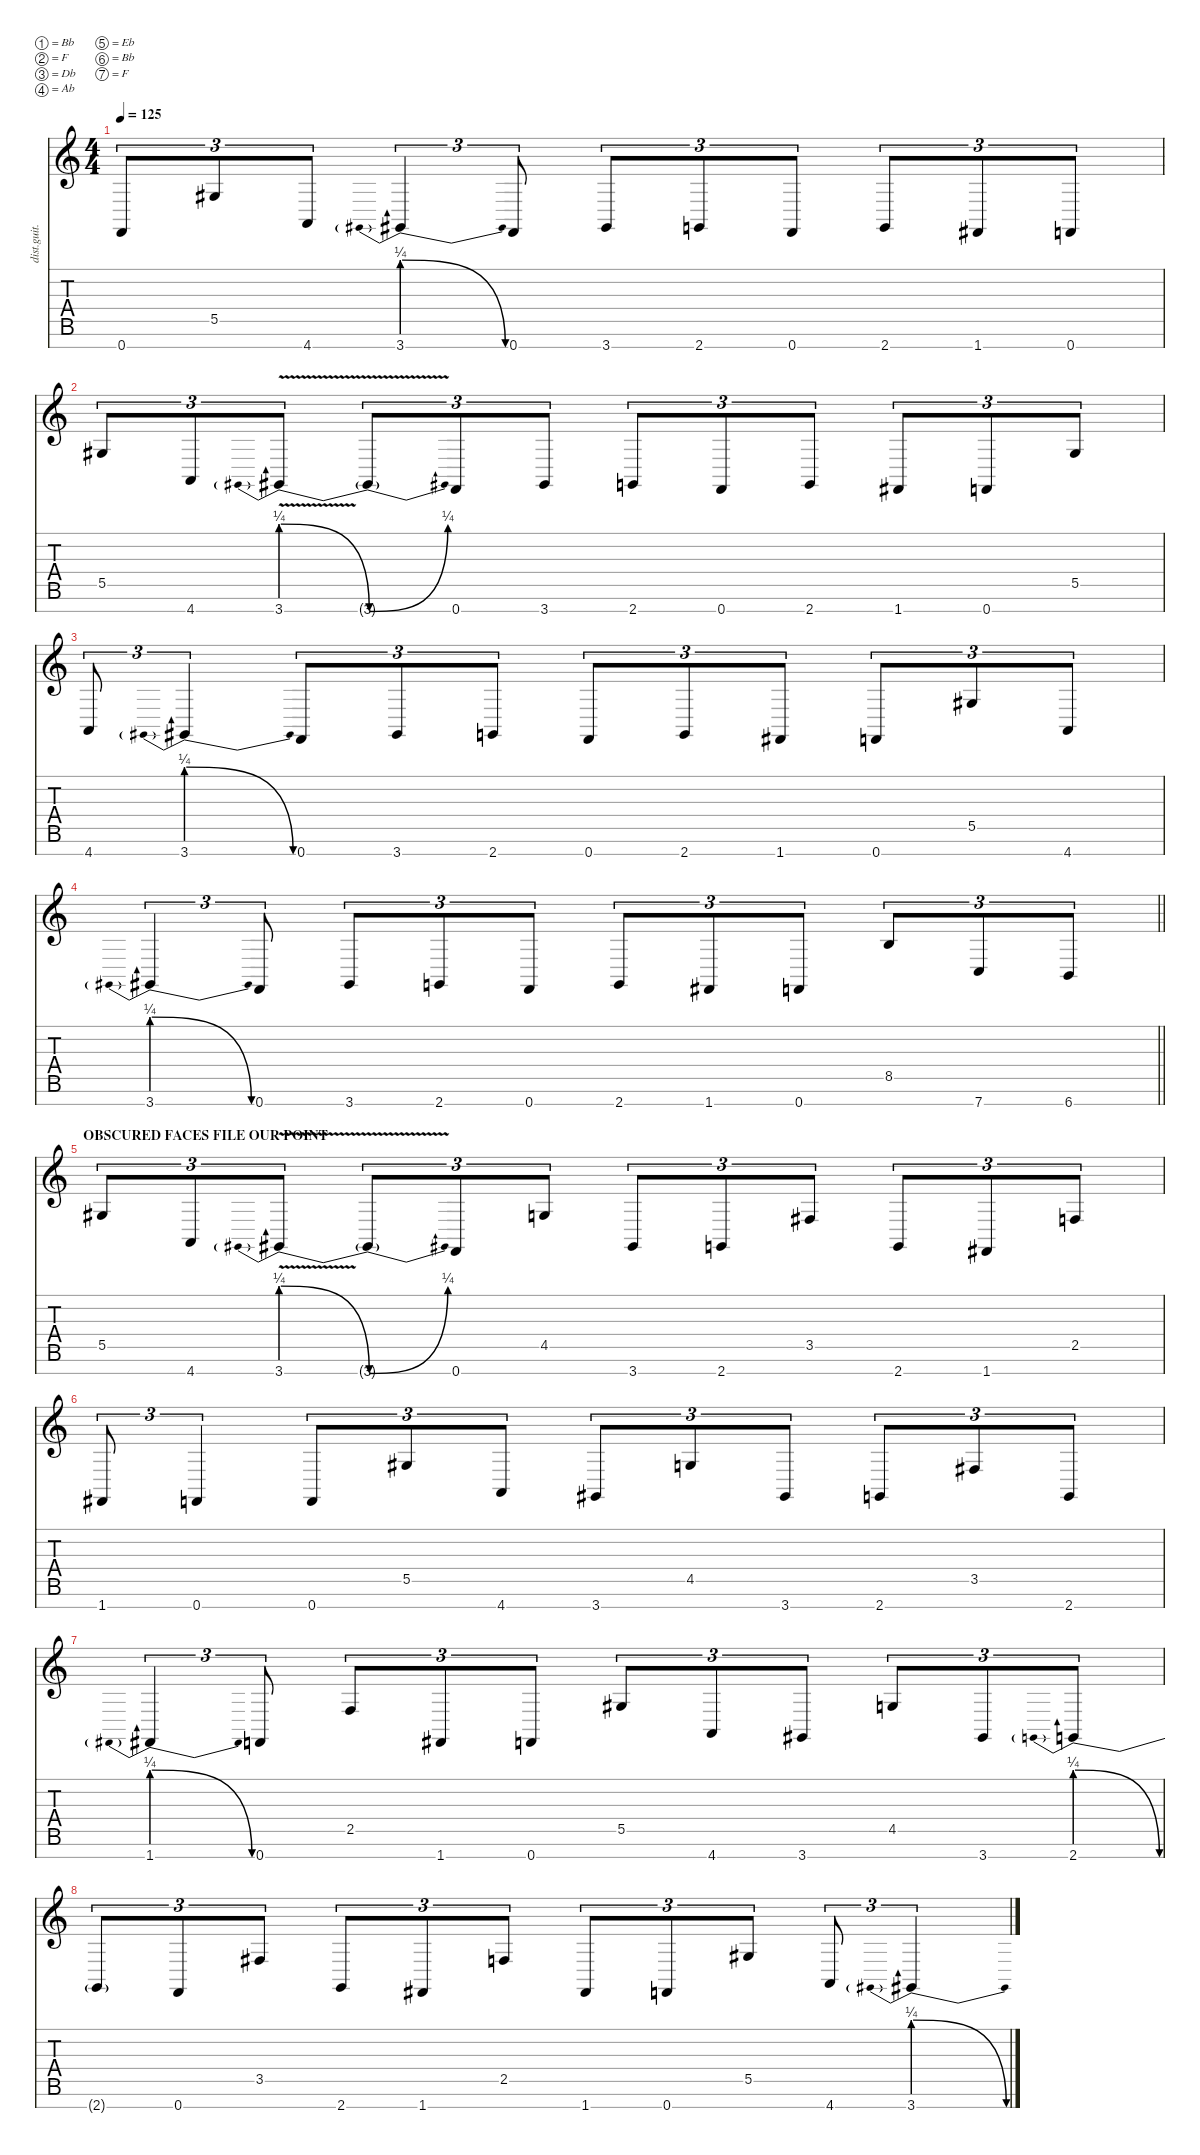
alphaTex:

\defaultSystemsLayout 4
\hideDynamics
\bracketExtendMode nobrackets
\track ("8 string GUITAR 2 (Marten Hagstrom)" "dist.guit.") {instrument distortionguitar}
\staff {score tabs}
\tuning (Bb3 F3 Db3 Ab2 Eb2 Bb1 F1)
\ts (4 4)
\tempo 125
\clef g2
\ks c
0.7.8{tu (3 2) dy f beam Up} 5.5{acc #}.8{tu (3 2) beam Up} 4.7.8{tu (3 2) beam Up} 3.7{be (prebendrelease 0 1 30 0) acc #}.4{tu (3 2) beam Up} 0.7.8{tu (3 2) beam Up} 3.7{acc #}.8{tu (3 2) beam Up} 2.7.8{tu (3 2) beam Up} 0.7.8{tu (3 2) beam Up} 2.7.8{tu (3 2) beam Up} 1.7{acc #}.8{tu (3 2) beam Up} 0.7.8{tu (3 2) beam Up} |
5.5{acc #}.8{tu (3 2) beam Up} 4.7.8{tu (3 2) beam Up} 3.7{be (prebendrelease 0 1 60 0) v acc #}.8{tu (3 2) beam Up} 3.7{be (bend 0 0 60 1) t acc #}.8{tu (3 2) beam Up} 0.7.8{tu (3 2) beam Up} 3.7{acc #}.8{tu (3 2) beam Up} 2.7.8{tu (3 2) beam Up} 0.7.8{tu (3 2) beam Up} 2.7.8{tu (3 2) beam Up} 1.7{acc #}.8{tu (3 2) beam Up} 0.7.8{tu (3 2) beam Up} 5.5{acc #}.8{tu (3 2) beam Up} |
4.7.8{tu (3 2) beam Up} 3.7{be (prebendrelease 0 1 30 0) acc #}.4{tu (3 2) beam Up} 0.7.8{tu (3 2) beam Up} 3.7{acc #}.8{tu (3 2) beam Up} 2.7.8{tu (3 2) beam Up} 0.7.8{tu (3 2) beam Up} 2.7.8{tu (3 2) beam Up} 1.7{acc #}.8{tu (3 2) beam Up} 0.7.8{tu (3 2) beam Up} 5.5{acc #}.8{tu (3 2) beam Up} 4.7.8{tu (3 2) beam Up} |
\barLineRight lightlight
3.7{be (prebendrelease 0 1 30 0) acc #}.4{tu (3 2) beam Up} 0.7.8{tu (3 2) beam Up} 3.7{acc #}.8{tu (3 2) beam Up} 2.7.8{tu (3 2) beam Up} 0.7.8{tu (3 2) beam Up} 2.7.8{tu (3 2) beam Up} 1.7{acc #}.8{tu (3 2) beam Up} 0.7.8{tu (3 2) beam Up} 8.5.8{tu (3 2) beam Up} 7.7.8{tu (3 2) beam Up} 6.7.8{tu (3 2) beam Up} |
\section ("" "OBSCURED FACES FILE OUR POINT")
5.5{acc #}.8{tu (3 2) beam Up} 4.7.8{tu (3 2) beam Up} 3.7{be (prebendrelease 0 1 60 0) v acc #}.8{tu (3 2) beam Up} 3.7{be (bend 0 0 60 1) t acc #}.8{tu (3 2) beam Up} 0.7.8{tu (3 2) beam Up} 4.5.8{tu (3 2) beam Up} 3.7{acc #}.8{tu (3 2) beam Up} 2.7.8{tu (3 2) beam Up} 3.5{acc #}.8{tu (3 2) beam Up} 2.7.8{tu (3 2) beam Up} 1.7{acc #}.8{tu (3 2) beam Up} 2.5.8{tu (3 2) beam Up} |
1.7{acc #}.8{tu (3 2) beam Up} 0.7.4{tu (3 2) beam Up} 0.7.8{tu (3 2) beam Up} 5.5{acc #}.8{tu (3 2) beam Up} 4.7.8{tu (3 2) beam Up} 3.7{acc #}.8{tu (3 2) beam Up} 4.5.8{tu (3 2) beam Up} 3.7{acc #}.8{tu (3 2) beam Up} 2.7.8{tu (3 2) beam Up} 3.5{acc #}.8{tu (3 2) beam Up} 2.7.8{tu (3 2) beam Up} |
1.7{be (prebendrelease 0 1 30 0) acc #}.4{tu (3 2) beam Up} 0.7.8{tu (3 2) beam Up} 2.5.8{tu (3 2) beam Up} 1.7{acc #}.8{tu (3 2) beam Up} 0.7.8{tu (3 2) beam Up} 5.5{acc #}.8{tu (3 2) beam Up} 4.7.8{tu (3 2) beam Up} 3.7{acc #}.8{tu (3 2) beam Up} 4.5.8{tu (3 2) beam Up} 3.7{acc #}.8{tu (3 2) beam Up} 2.7{be (prebendrelease 0 1 60 0)}.8{tu (3 2) beam Up} |
2.7{be (hold 0 0 60 0) t}.8{tu (3 2) beam Up} 0.7.8{tu (3 2) beam Up} 3.5{acc #}.8{tu (3 2) beam Up} 2.7.8{tu (3 2) beam Up} 1.7{acc #}.8{tu (3 2) beam Up} 2.5.8{tu (3 2) beam Up} 1.7{acc #}.8{tu (3 2) beam Up} 0.7.8{tu (3 2) beam Up} 5.5{acc #}.8{tu (3 2) beam Up} 4.7.8{tu (3 2) beam Up} 3.7{be (prebendrelease 0 1 30 0) acc #}.4{tu (3 2) beam Up}
